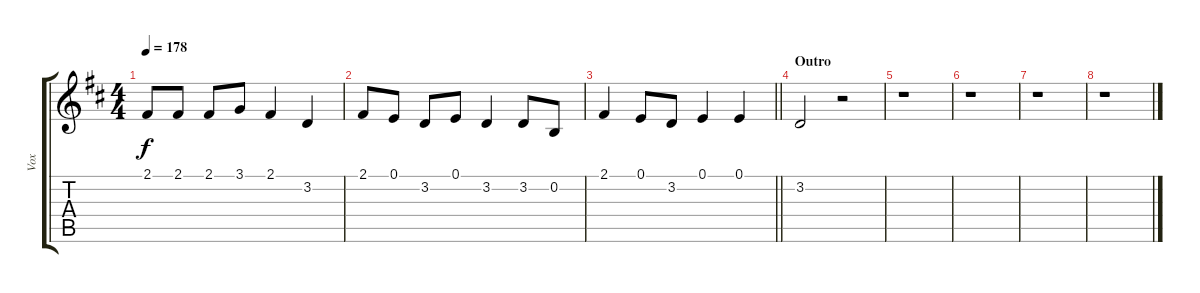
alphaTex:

\track ("Vox" "Vox") {instrument lead2sawtooth}
\staff {score tabs}
\tuning (E4 B3 G3 D3 A2 E2) {hide}
\ts (4 4)
\tempo 178
\clef g2
\ks d
2.1.8{dy f} 2.1.8 2.1.8 3.1.8 2.1.4 3.2.4 |
2.1.8 0.1.8 3.2.8 0.1.8 3.2.4 3.2.8 0.2.8 |
\barLineRight lightlight
2.1.4 0.1.8 3.2.8 0.1.4 0.1.4 |
\section ("" "Outro")
3.2.2 r.2 |
r.1 |
r.1 |
r.1 |
r.1
